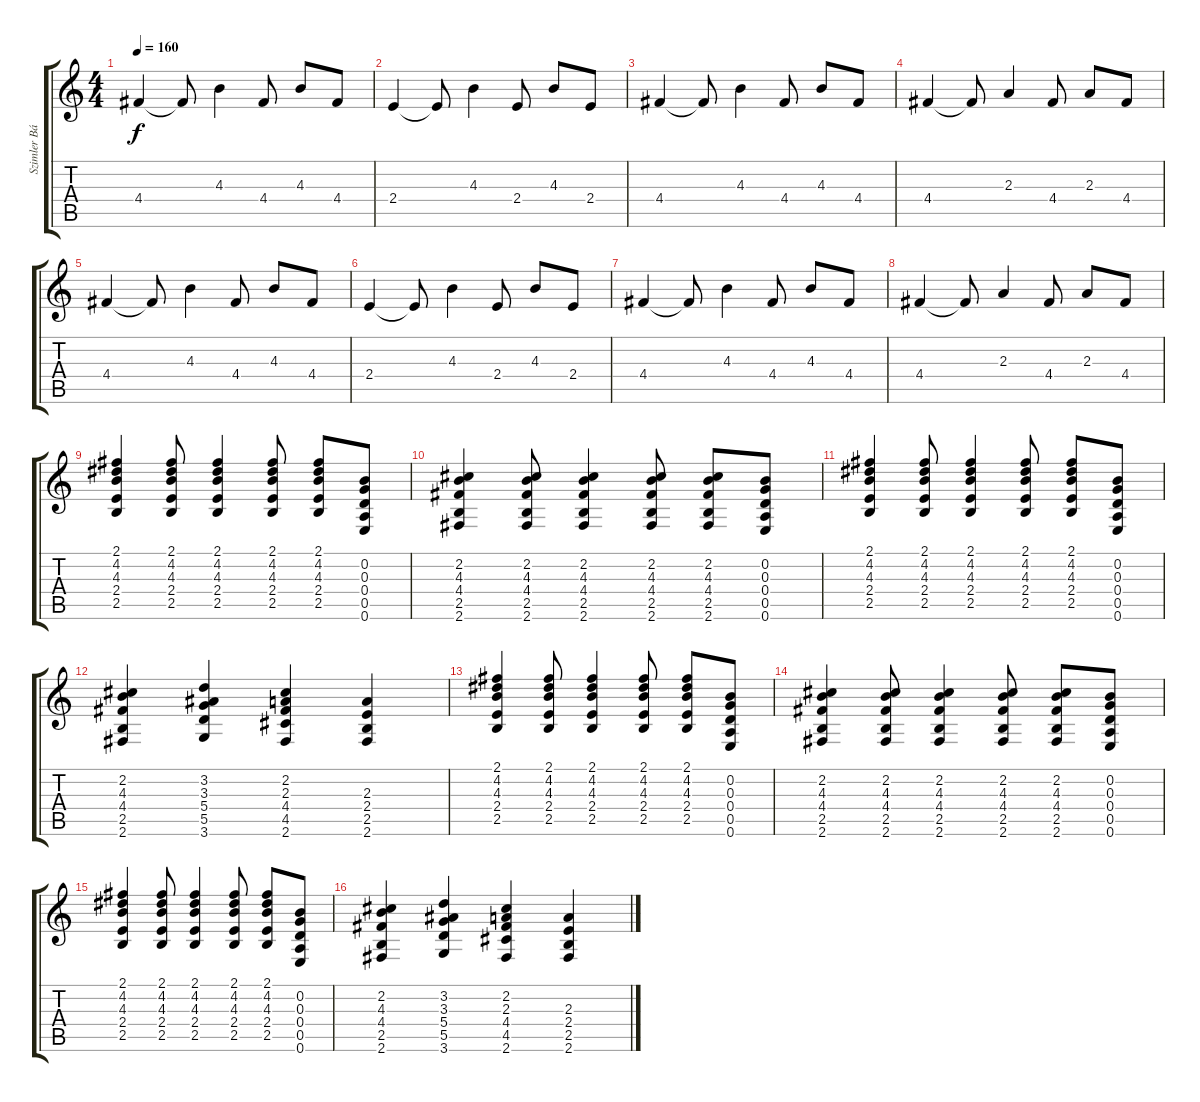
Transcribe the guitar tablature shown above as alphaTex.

\track ("Szimler Bálint - Ritmus Gitár" "Szimler Bá") {instrument electricguitarclean}
\staff {score tabs}
\tuning (E4 B3 G3 D3 A2 E2) {hide}
\ts (4 4)
\tempo 160
\clef g2
\ks c
4.4.4{dy f instrument electricguitarclean} 4.4{t}.8 4.3.4 4.4.8 4.3.8 4.4.8 |
2.4.4 2.4{t}.8 4.3.4 2.4.8 4.3.8 2.4.8 |
4.4.4 4.4{t}.8 4.3.4 4.4.8 4.3.8 4.4.8 |
4.4.4 4.4{t}.8 2.3.4 4.4.8 2.3.8 4.4.8 |
4.4.4 4.4{t}.8 4.3.4 4.4.8 4.3.8 4.4.8 |
2.4.4 2.4{t}.8 4.3.4 2.4.8 4.3.8 2.4.8 |
4.4.4 4.4{t}.8 4.3.4 4.4.8 4.3.8 4.4.8 |
4.4.4 4.4{t}.8 2.3.4 4.4.8 2.3.8 4.4.8 |
(2.1 4.2 4.3 2.4 2.5).4 (2.1 4.2 4.3 2.4 2.5).8 (2.1 4.2 4.3 2.4 2.5).4 (2.1 4.2 4.3 2.4 2.5).8 (2.1 4.2 4.3 2.4 2.5).8 (0.2 0.3 0.4 0.5 0.6).8 |
(2.2 4.3 4.4 2.5 2.6).4 (2.2 4.3 4.4 2.5 2.6).8 (2.2 4.3 4.4 2.5 2.6).4 (2.2 4.3 4.4 2.5 2.6).8 (2.2 4.3 4.4 2.5 2.6).8 (0.2 0.3 0.4 0.5 0.6).8 |
(2.1 4.2 4.3 2.4 2.5).4 (2.1 4.2 4.3 2.4 2.5).8 (2.1 4.2 4.3 2.4 2.5).4 (2.1 4.2 4.3 2.4 2.5).8 (2.1 4.2 4.3 2.4 2.5).8 (0.2 0.3 0.4 0.5 0.6).8 |
(2.2 4.3 4.4 2.5 2.6).4 (3.2 3.3 5.4 5.5 3.6).4 (2.2 2.3 4.4 4.5 2.6).4 (2.3 2.4 2.5 2.6).4 |
(2.1 4.2 4.3 2.4 2.5).4 (2.1 4.2 4.3 2.4 2.5).8 (2.1 4.2 4.3 2.4 2.5).4 (2.1 4.2 4.3 2.4 2.5).8 (2.1 4.2 4.3 2.4 2.5).8 (0.2 0.3 0.4 0.5 0.6).8 |
(2.2 4.3 4.4 2.5 2.6).4 (2.2 4.3 4.4 2.5 2.6).8 (2.2 4.3 4.4 2.5 2.6).4 (2.2 4.3 4.4 2.5 2.6).8 (2.2 4.3 4.4 2.5 2.6).8 (0.2 0.3 0.4 0.5 0.6).8 |
(2.1 4.2 4.3 2.4 2.5).4 (2.1 4.2 4.3 2.4 2.5).8 (2.1 4.2 4.3 2.4 2.5).4 (2.1 4.2 4.3 2.4 2.5).8 (2.1 4.2 4.3 2.4 2.5).8 (0.2 0.3 0.4 0.5 0.6).8 |
(2.2 4.3 4.4 2.5 2.6).4 (3.2 3.3 5.4 5.5 3.6).4 (2.2 2.3 4.4 4.5 2.6).4 (2.3 2.4 2.5 2.6).4
